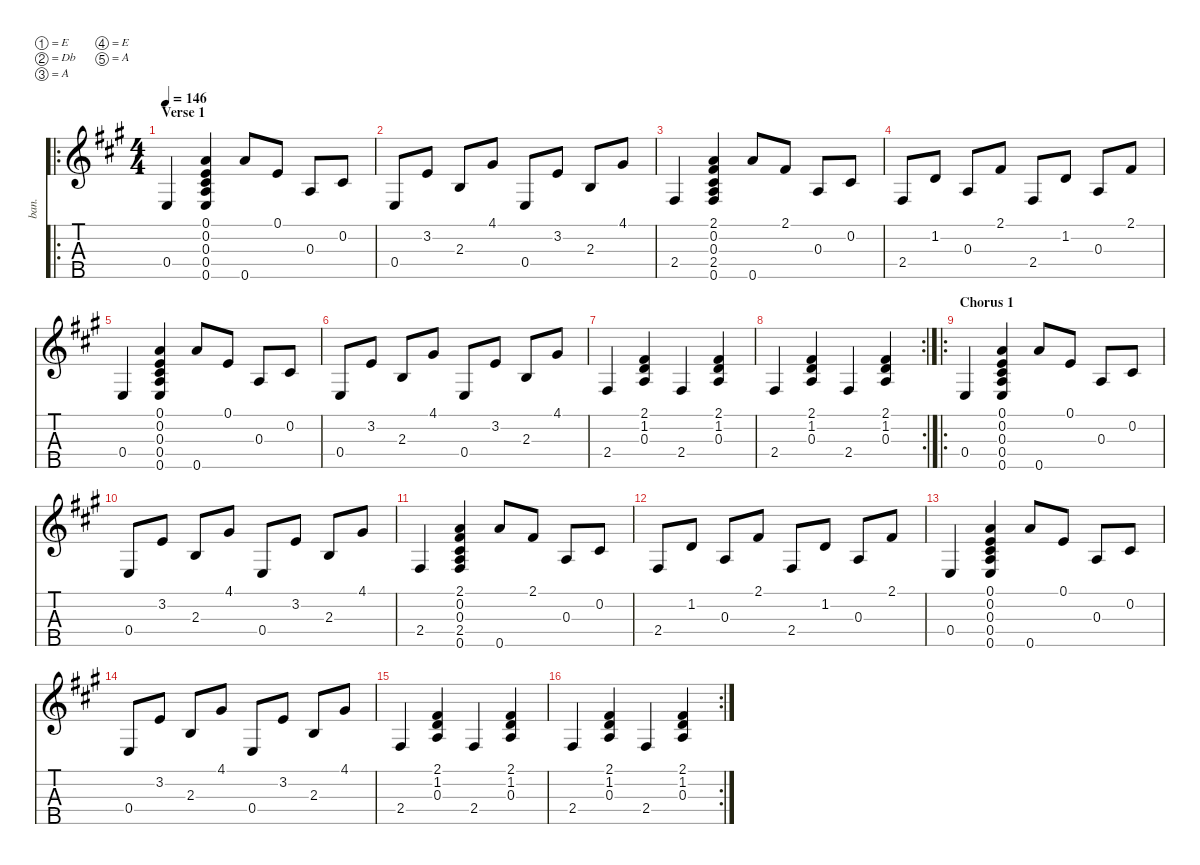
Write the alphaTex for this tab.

\defaultSystemsLayout 4
\hideDynamics
\bracketExtendMode nobrackets
\otherSystemsTrackNameOrientation horizontal
\track ("Banjo" "ban.") {defaultSystemsLayout 8 instrument banjo}
\staff {score tabs}
\tuning (E4 Db4 A3 E3 A4)
\ro
\ts (4 4)
\section ("" "Verse 1")
\tempo 146
\clef g2
\ks a
0.4{acc forcenatural}.4{dy f beam Up} (0.1{acc forcenatural} 0.2{acc #} 0.3{acc forcenatural} 0.4{acc forcenatural} 0.5{acc forcenatural}).4{beam Up} 0.5{acc forcenatural}.8{beam Up} 0.1{acc forcenatural}.8{beam Up} 0.3{acc forcenatural}.8{beam Up} 0.2{acc #}.8{beam Up} |
0.4{acc forcenatural}.8{beam Up} 3.2{acc forcenatural}.8{beam Up} 2.3{acc forcenatural}.8{beam Up} 4.1{acc #}.8{beam Up} 0.4{acc forcenatural}.8{beam Up} 3.2{acc forcenatural}.8{beam Up} 2.3{acc forcenatural}.8{beam Up} 4.1{acc #}.8{beam Up} |
2.4{acc #}.4{beam Up} (2.1{acc #} 0.2{acc #} 0.3{acc forcenatural} 2.4{acc #} 0.5{acc forcenatural}).4{beam Up} 0.5{acc forcenatural}.8{beam Up} 2.1{acc #}.8{beam Up} 0.3{acc forcenatural}.8{beam Up} 0.2{acc #}.8{beam Up} |
2.4{acc #}.8{beam Up} 1.2{acc forcenatural}.8{beam Up} 0.3{acc forcenatural}.8{beam Up} 2.1{acc #}.8{beam Up} 2.4{acc #}.8{beam Up} 1.2{acc forcenatural}.8{beam Up} 0.3{acc forcenatural}.8{beam Up} 2.1{acc #}.8{beam Up} |
0.4{acc forcenatural}.4{beam Up} (0.1{acc forcenatural} 0.2{acc #} 0.3{acc forcenatural} 0.4{acc forcenatural} 0.5{acc forcenatural}).4{beam Up} 0.5{acc forcenatural}.8{beam Up} 0.1{acc forcenatural}.8{beam Up} 0.3{acc forcenatural}.8{beam Up} 0.2{acc #}.8{beam Up} |
0.4{acc forcenatural}.8{beam Up} 3.2{acc forcenatural}.8{beam Up} 2.3{acc forcenatural}.8{beam Up} 4.1{acc #}.8{beam Up} 0.4{acc forcenatural}.8{beam Up} 3.2{acc forcenatural}.8{beam Up} 2.3{acc forcenatural}.8{beam Up} 4.1{acc #}.8{beam Up} |
2.4{acc #}.4{beam Up} (2.1{acc #} 1.2{acc forcenatural} 0.3{acc forcenatural}).4{beam Up} 2.4{acc #}.4{beam Up} (2.1{acc #} 1.2{acc forcenatural} 0.3{acc forcenatural}).4{beam Up} |
\rc 2
2.4{acc #}.4{beam Up} (2.1{acc #} 1.2{acc forcenatural} 0.3{acc forcenatural}).4{beam Up} 2.4{acc #}.4{beam Up} (2.1{acc #} 1.2{acc forcenatural} 0.3{acc forcenatural}).4{beam Up} |
\ro
\section ("" "Chorus 1")
0.4{acc forcenatural}.4{beam Up} (0.1{acc forcenatural} 0.2{acc #} 0.3{acc forcenatural} 0.4{acc forcenatural} 0.5{acc forcenatural}).4{beam Up} 0.5{acc forcenatural}.8{beam Up} 0.1{acc forcenatural}.8{beam Up} 0.3{acc forcenatural}.8{beam Up} 0.2{acc #}.8{beam Up} |
0.4{acc forcenatural}.8{beam Up} 3.2{acc forcenatural}.8{beam Up} 2.3{acc forcenatural}.8{beam Up} 4.1{acc #}.8{beam Up} 0.4{acc forcenatural}.8{beam Up} 3.2{acc forcenatural}.8{beam Up} 2.3{acc forcenatural}.8{beam Up} 4.1{acc #}.8{beam Up} |
2.4{acc #}.4{beam Up} (2.1{acc #} 0.2{acc #} 0.3{acc forcenatural} 2.4{acc #} 0.5{acc forcenatural}).4{beam Up} 0.5{acc forcenatural}.8{beam Up} 2.1{acc #}.8{beam Up} 0.3{acc forcenatural}.8{beam Up} 0.2{acc #}.8{beam Up} |
2.4{acc #}.8{beam Up} 1.2{acc forcenatural}.8{beam Up} 0.3{acc forcenatural}.8{beam Up} 2.1{acc #}.8{beam Up} 2.4{acc #}.8{beam Up} 1.2{acc forcenatural}.8{beam Up} 0.3{acc forcenatural}.8{beam Up} 2.1{acc #}.8{beam Up} |
0.4{acc forcenatural}.4{beam Up} (0.1{acc forcenatural} 0.2{acc #} 0.3{acc forcenatural} 0.4{acc forcenatural} 0.5{acc forcenatural}).4{beam Up} 0.5{acc forcenatural}.8{beam Up} 0.1{acc forcenatural}.8{beam Up} 0.3{acc forcenatural}.8{beam Up} 0.2{acc #}.8{beam Up} |
0.4{acc forcenatural}.8{beam Up} 3.2{acc forcenatural}.8{beam Up} 2.3{acc forcenatural}.8{beam Up} 4.1{acc #}.8{beam Up} 0.4{acc forcenatural}.8{beam Up} 3.2{acc forcenatural}.8{beam Up} 2.3{acc forcenatural}.8{beam Up} 4.1{acc #}.8{beam Up} |
2.4{acc #}.4{beam Up} (2.1{acc #} 1.2{acc forcenatural} 0.3{acc forcenatural}).4{beam Up} 2.4{acc #}.4{beam Up} (2.1{acc #} 1.2{acc forcenatural} 0.3{acc forcenatural}).4{beam Up} |
\rc 2
2.4{acc #}.4{beam Up} (2.1{acc #} 1.2{acc forcenatural} 0.3{acc forcenatural}).4{beam Up} 2.4{acc #}.4{beam Up} (2.1{acc #} 1.2{acc forcenatural} 0.3{acc forcenatural}).4{beam Up}
